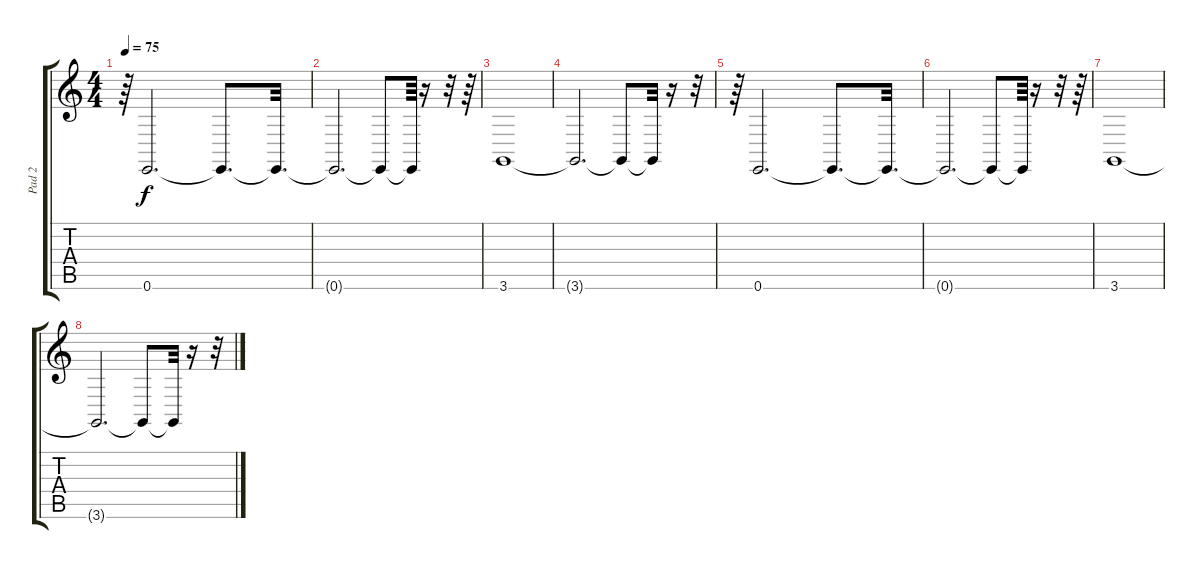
\track ("Pad 2" "Pad 2") {instrument pad2warm}
\staff {score tabs}
\tuning (E4 B3 G3 D3 A2 E2) {hide}
\ts (4 4)
\tempo 75
\clef g2
\ks c
r.64{dy f} 0.6.2{d} 0.6{t}.8{d} 0.6{t}.32{d} |
0.6{t}.2{d} 0.6{t}.8 0.6{t}.64 r.16 r.32 r.64 |
3.6.1 |
3.6{t}.2{d} 3.6{t}.8 3.6{t}.32 r.16 r.32 |
r.64 0.6.2{d} 0.6{t}.8{d} 0.6{t}.32{d} |
0.6{t}.2{d} 0.6{t}.8 0.6{t}.64 r.16 r.32 r.64 |
3.6.1 |
3.6{t}.2{d} 3.6{t}.8 3.6{t}.32 r.16 r.32
